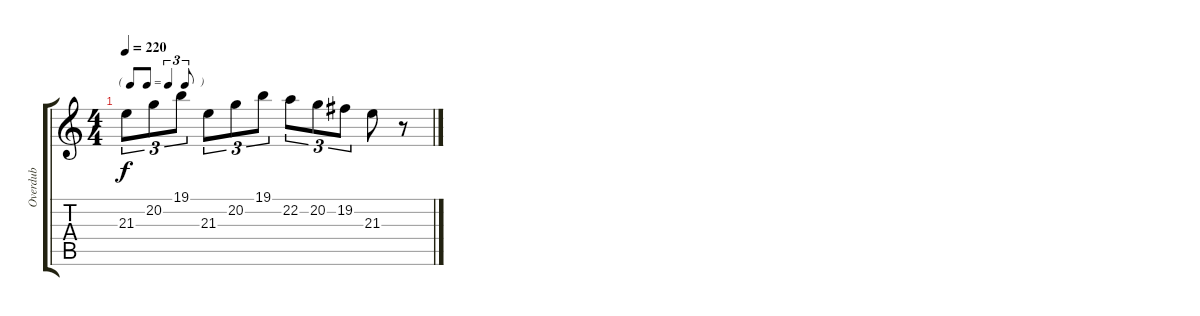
\track ("Overdub" "Overdub") {instrument drawbarorgan}
\staff {score tabs}
\tuning (E4 B3 G3 D3 A2 E2) {hide}
\ts (4 4)
\tf triplet8th
\tempo 220
\clef g2
\ks c
21.3.8{tu (3 2) dy f} 20.2.8{tu (3 2)} 19.1.8{tu (3 2)} 21.3.8{tu (3 2)} 20.2.8{tu (3 2)} 19.1.8{tu (3 2)} 22.2.8{tu (3 2)} 20.2.8{tu (3 2)} 19.2.8{tu (3 2)} 21.3.8 r.8
